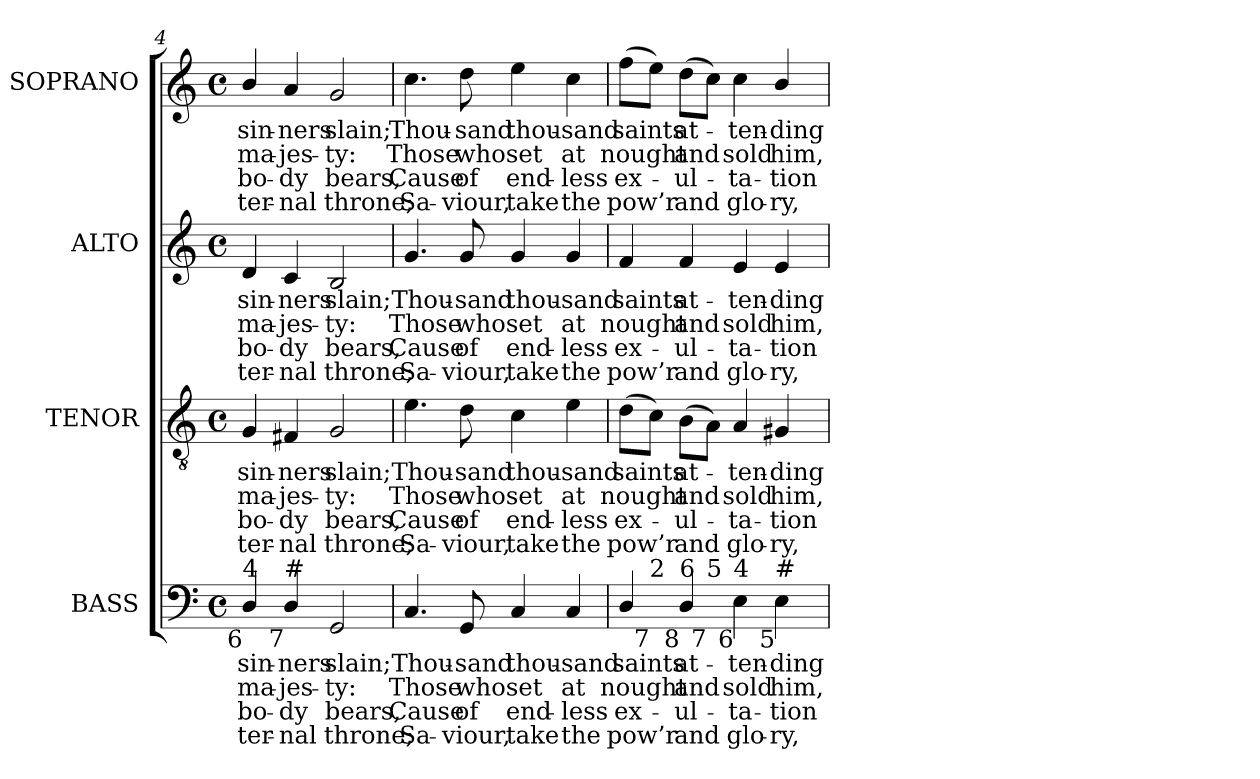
**kern	**text	**text	**text	**text	**kern	**text	**text	**text	**text	**kern	**text	**text	**text	**text	**kern	**text	**text	**text	**text
*part4	*part4	*part4	*part4	*part4	*part3	*part3	*part3	*part3	*part3	*part2	*part2	*part2	*part2	*part2	*part1	*part1	*part1	*part1	*part1
*staff4	*staff4	*staff4	*staff4	*staff4	*staff3	*staff3	*staff3	*staff3	*staff3	*staff2	*staff2	*staff2	*staff2	*staff2	*staff1	*staff1	*staff1	*staff1	*staff1
*I"BASS	*	*	*	*	*I"TENOR	*	*	*	*	*I"ALTO	*	*	*	*	*I"SOPRANO	*	*	*	*
*I'B.	*	*	*	*	*I'T.	*	*	*	*	*I'A.	*	*	*	*	*I'S.	*	*	*	*
*clefF4	*	*	*	*	*clefGv2	*	*	*	*	*clefG2	*	*	*	*	*clefG2	*	*	*	*
*	*	*	*	*	*ITrd7c12	*	*	*	*	*	*	*	*	*	*	*	*	*	*
*k[]	*	*	*	*	*k[]	*	*	*	*	*k[]	*	*	*	*	*k[]	*	*	*	*
*C:	*	*	*	*	*C:	*	*	*	*	*C:	*	*	*	*	*C:	*	*	*	*
*M4/4	*	*	*	*	*M4/4	*	*	*	*	*M4/4	*	*	*	*	*M4/4	*	*	*	*
*met(c)	*	*	*	*	*met(c)	*	*	*	*	*met(c)	*	*	*	*	*met(c)	*	*	*	*
=4	=4	=4	=4	=4	=4	=4	=4	=4	=4	=4	=4	=4	=4	=4	=4	=4	=4	=4	=4
!	!LO:LY:b:color=#000000	!LO:LY:b:color=#000000	!LO:LY:b:color=#000000	!LO:LY:b:color=#000000	!	!	!	!	!	!	!	!	!	!	!	!	!	!	!
!	!	!	!	!	!	!LO:LY:b:color=#000000	!LO:LY:b:color=#000000	!LO:LY:b:color=#000000	!LO:LY:b:color=#000000	!	!	!	!	!	!	!	!	!	!
!	!	!	!	!	!	!	!	!	!	!	!LO:LY:b:color=#000000	!LO:LY:b:color=#000000	!LO:LY:b:color=#000000	!LO:LY:b:color=#000000	!	!	!	!	!
!LO:TX:b:rj:t=6	!	!	!	!	!	!	!	!	!	!	!	!	!	!	!	!	!	!	!
!LO:TX:t=4	!	!	!	!	!	!	!	!	!	!	!	!	!	!	!	!	!	!	!
!	!	!	!	!	!	!	!	!	!	!	!	!	!	!	!	!LO:LY:b:color=#000000	!LO:LY:b:color=#000000	!LO:LY:b:color=#000000	!LO:LY:b:color=#000000
4Di/	sin-	ma-	-bo-	-ter-	4GGi/	sin-	ma-	-bo-	-ter-	4di/	sin-	ma-	-bo-	-ter-	4bi/	sin-	ma-	-bo-	-ter-
!	!LO:LY:b:color=#000000	!LO:LY:b:color=#000000	!LO:LY:b:color=#000000	!LO:LY:b:color=#000000	!	!	!	!	!	!	!	!	!	!	!	!	!	!	!
!	!	!	!	!	!	!LO:LY:b:color=#000000	!LO:LY:b:color=#000000	!LO:LY:b:color=#000000	!LO:LY:b:color=#000000	!	!	!	!	!	!	!	!	!	!
!	!	!	!	!	!	!	!	!	!	!	!LO:LY:b:color=#000000	!LO:LY:b:color=#000000	!LO:LY:b:color=#000000	!LO:LY:b:color=#000000	!	!	!	!	!
!LO:TX:b:rj:t=7	!	!	!	!	!	!	!	!	!	!	!	!	!	!	!	!	!	!	!
!LO:TX:t=#	!	!	!	!	!	!	!	!	!	!	!	!	!	!	!	!	!	!	!
!	!	!	!	!	!	!	!	!	!	!	!	!	!	!	!	!LO:LY:b:color=#000000	!LO:LY:b:color=#000000	!LO:LY:b:color=#000000	!LO:LY:b:color=#000000
4Di/	-ners	-jes-	-dy	nal	4FF#Xi/	-ners	-jes-	-dy	nal	4ci/	-ners	-jes-	-dy	nal	4ai/	-ners	-jes-	-dy	nal
!	!LO:LY:b:color=#000000	!LO:LY:b:color=#000000	!LO:LY:b:color=#000000	!LO:LY:b:color=#000000	!	!	!	!	!	!	!	!	!	!	!	!	!	!	!
!	!	!	!	!	!	!LO:LY:b:color=#000000	!LO:LY:b:color=#000000	!LO:LY:b:color=#000000	!LO:LY:b:color=#000000	!	!	!	!	!	!	!	!	!	!
!	!	!	!	!	!	!	!	!	!	!	!LO:LY:b:color=#000000	!LO:LY:b:color=#000000	!LO:LY:b:color=#000000	!LO:LY:b:color=#000000	!	!	!	!	!
!	!	!	!	!	!	!	!	!	!	!	!	!	!	!	!	!LO:LY:b:color=#000000	!LO:LY:b:color=#000000	!LO:LY:b:color=#000000	!LO:LY:b:color=#000000
2GGi/	slain;	-ty:	bears,	throne;	2GGi/	slain;	-ty:	bears,	throne;	2Bi/	slain;	-ty:	bears,	throne;	2gi/	slain;	-ty:	bears,	throne;
!!LO:LB:g=z
=5	=5	=5	=5	=5	=5	=5	=5	=5	=5	=5	=5	=5	=5	=5	=5	=5	=5	=5	=5
!	!LO:LY:b:color=#000000	!LO:LY:b:color=#000000	!LO:LY:b:color=#000000	!LO:LY:b:color=#000000	!	!	!	!	!	!	!	!	!	!	!	!	!	!	!
!	!	!	!	!	!	!LO:LY:b:color=#000000	!LO:LY:b:color=#000000	!LO:LY:b:color=#000000	!LO:LY:b:color=#000000	!	!	!	!	!	!	!	!	!	!
!	!	!	!	!	!	!	!	!	!	!	!LO:LY:b:color=#000000	!LO:LY:b:color=#000000	!LO:LY:b:color=#000000	!LO:LY:b:color=#000000	!	!	!	!	!
!	!	!	!	!	!	!	!	!	!	!	!	!	!	!	!	!LO:LY:b:color=#000000	!LO:LY:b:color=#000000	!LO:LY:b:color=#000000	!LO:LY:b:color=#000000
4.Ci/	Thou-	Those	Cause	Sa-	4.Ei\	Thou-	Those	Cause	Sa-	4.gi/	Thou-	Those	Cause	Sa-	4.cci\	Thou-	Those	Cause	Sa-
!	!LO:LY:b:color=#000000	!LO:LY:b:color=#000000	!LO:LY:b:color=#000000	!LO:LY:b:color=#000000	!	!	!	!	!	!	!	!	!	!	!	!	!	!	!
!	!	!	!	!	!	!LO:LY:b:color=#000000	!LO:LY:b:color=#000000	!LO:LY:b:color=#000000	!LO:LY:b:color=#000000	!	!	!	!	!	!	!	!	!	!
!	!	!	!	!	!	!	!	!	!	!	!LO:LY:b:color=#000000	!LO:LY:b:color=#000000	!LO:LY:b:color=#000000	!LO:LY:b:color=#000000	!	!	!	!	!
!	!	!	!	!	!	!	!	!	!	!	!	!	!	!	!	!LO:LY:b:color=#000000	!LO:LY:b:color=#000000	!LO:LY:b:color=#000000	!LO:LY:b:color=#000000
8GGi/	-sand	who	-of	viour,	8Di\	-sand	who	-of	viour,	8gi/	-sand	who	-of	viour,	8ddi\	-sand	who	-of	viour,
!	!LO:LY:b:color=#000000	!LO:LY:b:color=#000000	!LO:LY:b:color=#000000	!LO:LY:b:color=#000000	!	!	!	!	!	!	!	!	!	!	!	!	!	!	!
!	!	!	!	!	!	!LO:LY:b:color=#000000	!LO:LY:b:color=#000000	!LO:LY:b:color=#000000	!LO:LY:b:color=#000000	!	!	!	!	!	!	!	!	!	!
!	!	!	!	!	!	!	!	!	!	!	!LO:LY:b:color=#000000	!LO:LY:b:color=#000000	!LO:LY:b:color=#000000	!LO:LY:b:color=#000000	!	!	!	!	!
!	!	!	!	!	!	!	!	!	!	!	!	!	!	!	!	!LO:LY:b:color=#000000	!LO:LY:b:color=#000000	!LO:LY:b:color=#000000	!LO:LY:b:color=#000000
4Ci/	thou-	set	end-	-take	4Ci\	thou-	set	end-	-take	4gi/	thou-	set	end-	-take	4eei\	thou-	set	end-	-take
!	!LO:LY:b:color=#000000	!LO:LY:b:color=#000000	!LO:LY:b:color=#000000	!LO:LY:b:color=#000000	!	!	!	!	!	!	!	!	!	!	!	!	!	!	!
!	!	!	!	!	!	!LO:LY:b:color=#000000	!LO:LY:b:color=#000000	!LO:LY:b:color=#000000	!LO:LY:b:color=#000000	!	!	!	!	!	!	!	!	!	!
!	!	!	!	!	!	!	!	!	!	!	!LO:LY:b:color=#000000	!LO:LY:b:color=#000000	!LO:LY:b:color=#000000	!LO:LY:b:color=#000000	!	!	!	!	!
!	!	!	!	!	!	!	!	!	!	!	!	!	!	!	!	!LO:LY:b:color=#000000	!LO:LY:b:color=#000000	!LO:LY:b:color=#000000	!LO:LY:b:color=#000000
4Ci/	-sand	at	less	the	4Ei\	-sand	at	less	the	4gi/	-sand	at	less	the	4cci\	-sand	at	less	the
=6	=6	=6	=6	=6	=6	=6	=6	=6	=6	=6	=6	=6	=6	=6	=6	=6	=6	=6	=6
!	!LO:LY:b:color=#000000	!LO:LY:b:color=#000000	!LO:LY:b:color=#000000	!LO:LY:b:color=#000000	!	!	!	!	!	!	!	!	!	!	!	!	!	!	!
!	!	!	!	!	!	!LO:LY:b:color=#000000	!LO:LY:b:color=#000000	!LO:LY:b:color=#000000	!LO:LY:b:color=#000000	!	!	!	!	!	!	!	!	!	!
!	!	!	!	!	!	!	!	!	!	!	!LO:LY:b:color=#000000	!LO:LY:b:color=#000000	!LO:LY:b:color=#000000	!LO:LY:b:color=#000000	!	!	!	!	!
!LO:TX:b:rj:t=8	!	!	!	!	!	!	!	!	!	!	!	!	!	!	!	!	!	!	!
!LO:TX:t=3	!	!	!	!	!	!	!	!	!	!	!	!	!	!	!	!	!	!	!
!	!	!	!	!	!	!	!	!	!	!	!	!	!	!	!	!LO:LY:b:color=#000000	!LO:LY:b:color=#000000	!LO:LY:b:color=#000000	!LO:LY:b:color=#000000
*^	*	*	*	*	*	*	*	*	*	*	*	*	*	*	*	*	*	*	*
*	*^	*	*	*	*	*	*	*	*	*	*	*	*	*	*	*	*	*	*	*
4Di/	8ryy	4.ryy	saints	nought	ex-	-pow’r	(8Di\L	saints	nought	ex-	-pow’r	4fi/	saints	nought	ex-	-pow’r	(8ffi\L	saints	nought	ex-	-pow’r
!	!LO:TX:b:rj:t=7	!	!	!	!	!	!	!	!	!	!	!	!	!	!	!	!	!	!	!	!
!	!LO:TX:t=2	!	!	!	!	!	!	!	!	!	!	!	!	!	!	!	!	!	!	!	!
.	2..ryy	.	.	.	.	.	8Ci\J)	.	.	.	.	.	.	.	.	.	8eei\J)	.	.	.	.
!	!	!	!LO:LY:b:color=#000000	!LO:LY:b:color=#000000	!LO:LY:b:color=#000000	!LO:LY:b:color=#000000	!	!	!	!	!	!	!	!	!	!	!	!	!	!	!
!	!	!	!	!	!	!	!	!LO:LY:b:color=#000000	!LO:LY:b:color=#000000	!LO:LY:b:color=#000000	!LO:LY:b:color=#000000	!	!	!	!	!	!	!	!	!	!
!	!	!	!	!	!	!	!	!	!	!	!	!	!LO:LY:b:color=#000000	!LO:LY:b:color=#000000	!LO:LY:b:color=#000000	!LO:LY:b:color=#000000	!	!	!	!	!
!LO:TX:b:rj:t=8	!	!	!	!	!	!	!	!	!	!	!	!	!	!	!	!	!	!	!	!	!
!LO:TX:t=6	!	!	!	!	!	!	!	!	!	!	!	!	!	!	!	!	!	!	!	!	!
!	!	!	!	!	!	!	!	!	!	!	!	!	!	!	!	!	!	!LO:LY:b:color=#000000	!LO:LY:b:color=#000000	!LO:LY:b:color=#000000	!LO:LY:b:color=#000000
4Di/	.	.	at-	and	ul-	-and	(8BBi\L	at-	and	ul-	-and	4fi/	at-	and	ul-	-and	(8ddi\L	at-	and	ul-	-and
!	!	!LO:TX:b:rj:t=7	!	!	!	!	!	!	!	!	!	!	!	!	!	!	!	!	!	!	!
!	!	!LO:TX:t=5	!	!	!	!	!	!	!	!	!	!	!	!	!	!	!	!	!	!	!
.	.	2ryy	.	.	.	.	8AAi\J)	.	.	.	.	.	.	.	.	.	8cci\J)	.	.	.	.
!	!	!	!LO:LY:b:color=#000000	!LO:LY:b:color=#000000	!LO:LY:b:color=#000000	!LO:LY:b:color=#000000	!	!	!	!	!	!	!	!	!	!	!	!	!	!	!
!	!	!	!	!	!	!	!	!LO:LY:b:color=#000000	!LO:LY:b:color=#000000	!LO:LY:b:color=#000000	!LO:LY:b:color=#000000	!	!	!	!	!	!	!	!	!	!
!	!	!	!	!	!	!	!	!	!	!	!	!	!LO:LY:b:color=#000000	!LO:LY:b:color=#000000	!LO:LY:b:color=#000000	!LO:LY:b:color=#000000	!	!	!	!	!
!LO:TX:b:rj:t=6	!	!	!	!	!	!	!	!	!	!	!	!	!	!	!	!	!	!	!	!	!
!LO:TX:t=4	!	!	!	!	!	!	!	!	!	!	!	!	!	!	!	!	!	!	!	!	!
!	!	!	!	!	!	!	!	!	!	!	!	!	!	!	!	!	!	!LO:LY:b:color=#000000	!LO:LY:b:color=#000000	!LO:LY:b:color=#000000	!LO:LY:b:color=#000000
4Ei\	.	.	-ten-	sold	ta-	-glo-	4AAi/	-ten-	sold	ta-	-glo-	4ei/	-ten-	sold	ta-	-glo-	4cci\	-ten-	sold	ta-	-glo-
!	!	!	!LO:LY:b:color=#000000	!LO:LY:b:color=#000000	!LO:LY:b:color=#000000	!LO:LY:b:color=#000000	!	!	!	!	!	!	!	!	!	!	!	!	!	!	!
!	!	!	!	!	!	!	!	!LO:LY:b:color=#000000	!LO:LY:b:color=#000000	!LO:LY:b:color=#000000	!LO:LY:b:color=#000000	!	!	!	!	!	!	!	!	!	!
!	!	!	!	!	!	!	!	!	!	!	!	!	!LO:LY:b:color=#000000	!LO:LY:b:color=#000000	!LO:LY:b:color=#000000	!LO:LY:b:color=#000000	!	!	!	!	!
!LO:TX:b:rj:t=5	!	!	!	!	!	!	!	!	!	!	!	!	!	!	!	!	!	!	!	!	!
!LO:TX:t=#	!	!	!	!	!	!	!	!	!	!	!	!	!	!	!	!	!	!	!	!	!
!	!	!	!	!	!	!	!	!	!	!	!	!	!	!	!	!	!	!LO:LY:b:color=#000000	!LO:LY:b:color=#000000	!LO:LY:b:color=#000000	!LO:LY:b:color=#000000
4Ei\	.	.	-ding	him,	-tion	ry,	4GG#Xi/	-ding	him,	-tion	ry,	4ei/	-ding	him,	-tion	ry,	4bi/	-ding	him,	-tion	ry,
.	.	8ryy	.	.	.	.	.	.	.	.	.	.	.	.	.	.	.	.	.	.	.
*v	*v	*v	*	*	*	*	*	*	*	*	*	*	*	*	*	*	*	*	*	*	*
=	=	=	=	=	=	=	=	=	=	=	=	=	=	=	=	=	=	=	=
*-	*-	*-	*-	*-	*-	*-	*-	*-	*-	*-	*-	*-	*-	*-	*-	*-	*-	*-	*-
